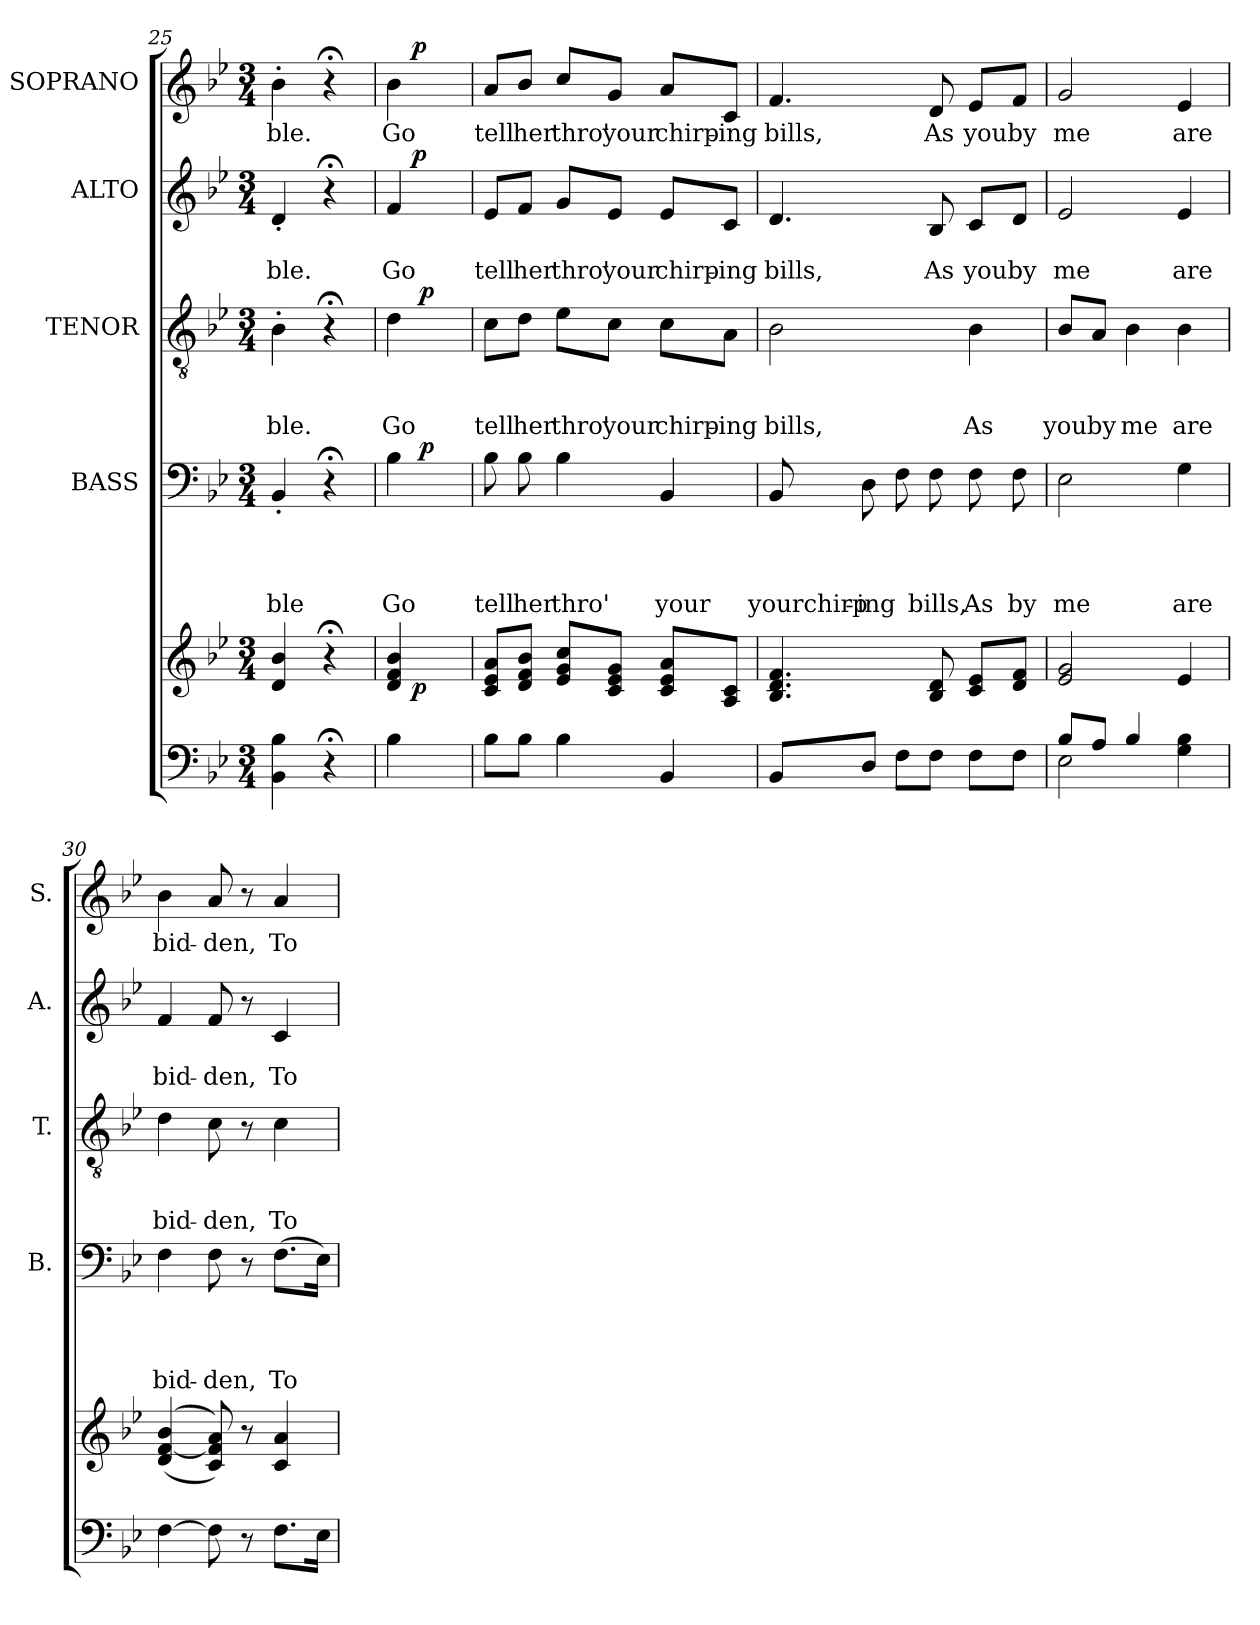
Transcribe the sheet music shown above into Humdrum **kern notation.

**kern	**kern	**dynam	**kern	**text	**text	**text	**text	**dynam	**kern	**text	**text	**text	**dynam	**kern	**text	**text	**dynam	**kern	**text	**dynam
*part5	*part5	*part5	*part4	*part4	*part4	*part4	*part4	*part4	*part3	*part3	*part3	*part3	*part3	*part2	*part2	*part2	*part2	*part1	*part1	*part1
*staff6	*staff5	*staff5/6	*staff4	*staff4	*staff4	*staff4	*staff4	*staff4	*staff3	*staff3	*staff3	*staff3	*staff3	*staff2	*staff2	*staff2	*staff2	*staff1	*staff1	*staff1
*	*	*	*I"BASS	*	*	*	*	*	*I"TENOR	*	*	*	*	*I"ALTO	*	*	*	*I"SOPRANO	*	*
*	*	*	*I'B.	*	*	*	*	*	*I'T.	*	*	*	*	*I'A.	*	*	*	*I'S.	*	*
*clefF4	*clefG2	*	*clefF4	*	*	*	*	*	*clefGv2	*	*	*	*	*clefG2	*	*	*	*clefG2	*	*
*k[b-e-]	*k[b-e-]	*	*k[b-e-]	*	*	*	*	*	*k[b-e-]	*	*	*	*	*k[b-e-]	*	*	*	*k[b-e-]	*	*
*B-:	*B-:	*	*B-:	*	*	*	*	*	*B-:	*	*	*	*	*B-:	*	*	*	*B-:	*	*
*M3/4	*M3/4	*	*M3/4	*	*	*	*	*	*M3/4	*	*	*	*	*M3/4	*	*	*	*M3/4	*	*
=25	=25	=25	=25	=25	=25	=25	=25	=25	=25	=25	=25	=25	=25	=25	=25	=25	=25	=25	=25	=25
!	!	!	!	!	!	!	!LO:LY:b	!	!	!	!	!LO:LY:b	!	!	!	!LO:LY:b	!	!	!LO:LY:b	!
4BB-\ 4B-\	4d/ 4b-/	.	4BB-'</	.	.	.	-ble	.	4B-'>\	.	.	-ble.	.	4d'</	.	-ble.	.	4b-'>\	-ble.	.
4r;<	4r;<	.	4r;<	.	.	.	.	.	4r;<	.	.	.	.	4r;<	.	.	.	4r;<	.	.
!!LO:LB:g=z
=26	=26	=26	=26	=26	=26	=26	=26	=26	=26	=26	=26	=26	=26	=26	=26	=26	=26	=26	=26	=26
!	!	!	!	!	!	!	!LO:LY:b	!	!	!	!	!LO:LY:b	!	!	!	!LO:LY:b	!	!	!LO:LY:b	!
*	*^	*	*^	*	*	*	*	*	*^	*	*	*	*	*^	*	*	*	*^	*	*
4B-\	4d/ 4f/ 4b-/	24ryy	.	4B-\	16ryy	.	.	.	Go	.	4d\	16ryy	.	.	Go	.	4f/	24ryy	.	Go	.	4b-\	24ryy	Go	.
.	.	96ryy	.	.	.	.	.	.	.	.	.	.	.	.	.	.	.	96ryy	.	.	.	.	96ryy	.	.
!	!	!	!LO:DY:b	!	!	!	!	!	!	!	!	!	!	!	!	!	!	!	!	!	!LO:DY:a	!	!	!	!LO:DY:a
.	.	6ryy	p	.	.	.	.	.	.	.	.	.	.	.	.	.	.	6ryy	.	.	p	.	6ryy	.	p
!	!	!	!	!	!	!	!	!	!	!LO:DY:a	!	!	!	!	!	!LO:DY:a	!	!	!	!	!	!	!	!	!
.	.	.	.	.	8.ryy	.	.	.	.	p	.	8.ryy	.	.	.	p	.	.	.	.	.	.	.	.	.
.	.	48.ryy	.	.	.	.	.	.	.	.	.	.	.	.	.	.	.	48.ryy	.	.	.	.	48.ryy	.	.
=27	=27	=27	=27	=27	=27	=27	=27	=27	=27	=27	=27	=27	=27	=27	=27	=27	=27	=27	=27	=27	=27	=27	=27	=27	=27
!	!	!	!	!	!	!	!	!	!LO:LY:b	!	!	!	!	!	!LO:LY:b	!	!	!	!	!LO:LY:b	!	!	!	!LO:LY:b	!
*	*v	*v	*	*	*	*	*	*	*	*	*v	*v	*	*	*	*	*v	*v	*	*	*	*v	*v	*	*
*	*	*	*v	*v	*	*	*	*	*	*	*	*	*	*	*	*	*	*	*	*	*
8B-\L	8c/ 8e-/ 8a/L	.	8B-\	.	.	.	tell	.	8c\L	.	.	tell	.	8e-/L	.	tell	.	8a/L	tell	.
!	!	!	!	!	!	!	!LO:LY:b	!	!	!	!	!LO:LY:b	!	!	!	!LO:LY:b	!	!	!LO:LY:b	!
8B-\J	8d/ 8f/ 8b-/J	.	8B-\	.	.	.	her	.	8d\J	.	.	her	.	8f/J	.	her	.	8b-/J	her	.
!	!	!	!	!	!	!	!LO:LY:b	!	!	!	!	!LO:LY:b	!	!	!	!LO:LY:b	!	!	!LO:LY:b	!
4B-\	8e-/ 8g/ 8cc/L	.	4B-\	.	.	.	thro'	.	8e-\L	.	.	thro'	.	8g/L	.	thro'	.	8cc/L	thro'	.
!	!	!	!	!	!	!	!	!	!	!	!	!LO:LY:b	!	!	!	!LO:LY:b	!	!	!LO:LY:b	!
.	8c/ 8e-/ 8g/J	.	.	.	.	.	.	.	8c\J	.	.	your	.	8e-/J	.	your	.	8g/J	your	.
!	!	!	!	!	!	!	!LO:LY:b	!	!	!	!	!LO:LY:b	!	!	!	!LO:LY:b	!	!	!LO:LY:b	!
4BB-/	8c/ 8e-/ 8a/L	.	4BB-/	.	.	.	your	.	8c\L	.	.	chirp-	.	8e-/L	.	chirp-	.	8a/L	chirp-	.
!	!	!	!	!	!	!	!	!	!	!	!	!LO:LY:b:rj	!	!	!	!LO:LY:b:rj	!	!	!LO:LY:b:rj	!
.	8A/ 8c/J	.	.	.	.	.	.	.	8A\J	.	.	-ing	.	8c/J	.	-ing	.	8c/J	-ing	.
=28	=28	=28	=28	=28	=28	=28	=28	=28	=28	=28	=28	=28	=28	=28	=28	=28	=28	=28	=28	=28
!	!	!	!	!	!	!	!LO:LY:b	!	!	!	!	!LO:LY:b	!	!	!	!LO:LY:b	!	!	!LO:LY:b	!
8BB-/L	4.B-/ 4.d/ 4.f/	.	8BB-/	.	.	.	yourchirp-	.	2B-\	.	.	bills,	.	4.d/	.	bills,	.	4.f/	bills,	.
!	!	!	!	!	!	!	!LO:LY:b	!	!	!	!	!	!	!	!	!	!	!	!	!
8D/J	.	.	8D\	.	.	.	-ing	.	.	.	.	.	.	.	.	.	.	.	.	.
8F\L	.	.	8F\	.	.	.	.	.	.	.	.	.	.	.	.	.	.	.	.	.
!	!	!	!	!	!	!	!LO:LY:b	!	!	!	!	!	!	!	!	!LO:LY:b	!	!	!LO:LY:b	!
8F\J	8B-/ 8d/	.	8F\	.	.	.	bills,	.	.	.	.	.	.	8B-/	.	As	.	8d/	As	.
!	!	!	!	!	!	!	!LO:LY:b	!	!	!	!	!LO:LY:b	!	!	!	!LO:LY:b	!	!	!LO:LY:b	!
8F\L	8c/ 8e-/L	.	8F\	.	.	.	As	.	4B-\	.	.	As	.	8c/L	.	you	.	8e-/L	you	.
!	!	!	!	!	!	!	!LO:LY:b	!	!	!	!	!	!	!	!	!LO:LY:b	!	!	!LO:LY:b	!
8F\J	8d/ 8f/J	.	8F\	.	.	.	by	.	.	.	.	.	.	8d/J	.	by	.	8f/J	by	.
=29	=29	=29	=29	=29	=29	=29	=29	=29	=29	=29	=29	=29	=29	=29	=29	=29	=29	=29	=29	=29
*^	*	*	*	*	*	*	*	*	*	*	*	*	*	*	*	*	*	*	*	*
!	!	!	!	!	!	!	!	!LO:LY:b	!	!	!	!	!LO:LY:b	!	!	!	!LO:LY:b	!	!	!LO:LY:b	!
8B-/L	2E-\	2e-/ 2g/	.	2E-\	.	.	.	me	.	8B-/L	.	.	you	.	2e-/	.	me	.	2g/	me	.
!	!	!	!	!	!	!	!	!	!	!	!	!	!LO:LY:b	!	!	!	!	!	!	!	!
8A/J	.	.	.	.	.	.	.	.	.	8A/J	.	.	by	.	.	.	.	.	.	.	.
!	!	!	!	!	!	!	!	!	!	!	!	!	!LO:LY:b	!	!	!	!	!	!	!	!
4B-/	.	.	.	.	.	.	.	.	.	4B-\	.	.	me	.	.	.	.	.	.	.	.
!	!	!	!	!	!	!	!	!LO:LY:b	!	!	!	!	!LO:LY:b	!	!	!	!LO:LY:b	!	!	!LO:LY:b	!
4ryy	4G\ 4B-\	4e-/	.	4G\	.	.	.	are	.	4B-\	.	.	are	.	4e-/	.	are	.	4e-/	are	.
=30	=30	=30	=30	=30	=30	=30	=30	=30	=30	=30	=30	=30	=30	=30	=30	=30	=30	=30	=30	=30	=30
!	!	!	!	!	!	!	!	!LO:LY:b	!	!	!	!	!LO:LY:b	!	!	!	!LO:LY:b	!	!	!LO:LY:b	!
*v	*v	*	*	*	*	*	*	*	*	*	*	*	*	*	*	*	*	*	*	*	*
[>4F\	(<(4d/ [>4f/ 4b-/	.	4F\	.	.	.	bid-	.	4d\	.	.	bid-	.	4f/	.	bid-	.	4b-\	bid-	.
!	!	!	!	!	!	!	!LO:LY:b	!	!	!	!	!LO:LY:b	!	!	!	!LO:LY:b	!	!	!LO:LY:b	!
8F\]	8c/ 8f/] 8a/))	.	8F\	.	.	.	-den,	.	8c\	.	.	-den,	.	8f/	.	-den,	.	8a/	-den,	.
8r	8r	.	8r	.	.	.	.	.	8r	.	.	.	.	8r	.	.	.	8r	.	.
!	!	!	!	!	!	!	!LO:LY:b	!	!	!	!	!LO:LY:b	!	!	!	!LO:LY:b	!	!	!LO:LY:b	!
8.F\L	4c/ 4a/	.	(>8.F\L	.	.	.	To	.	4c\	.	.	To	.	4c/	.	To	.	4a/	To	.
16E-\Jk	.	.	16E-\Jk)	.	.	.	.	.	.	.	.	.	.	.	.	.	.	.	.	.
=	=	=	=	=	=	=	=	=	=	=	=	=	=	=	=	=	=	=	=	=
*-	*-	*-	*-	*-	*-	*-	*-	*-	*-	*-	*-	*-	*-	*-	*-	*-	*-	*-	*-	*-
